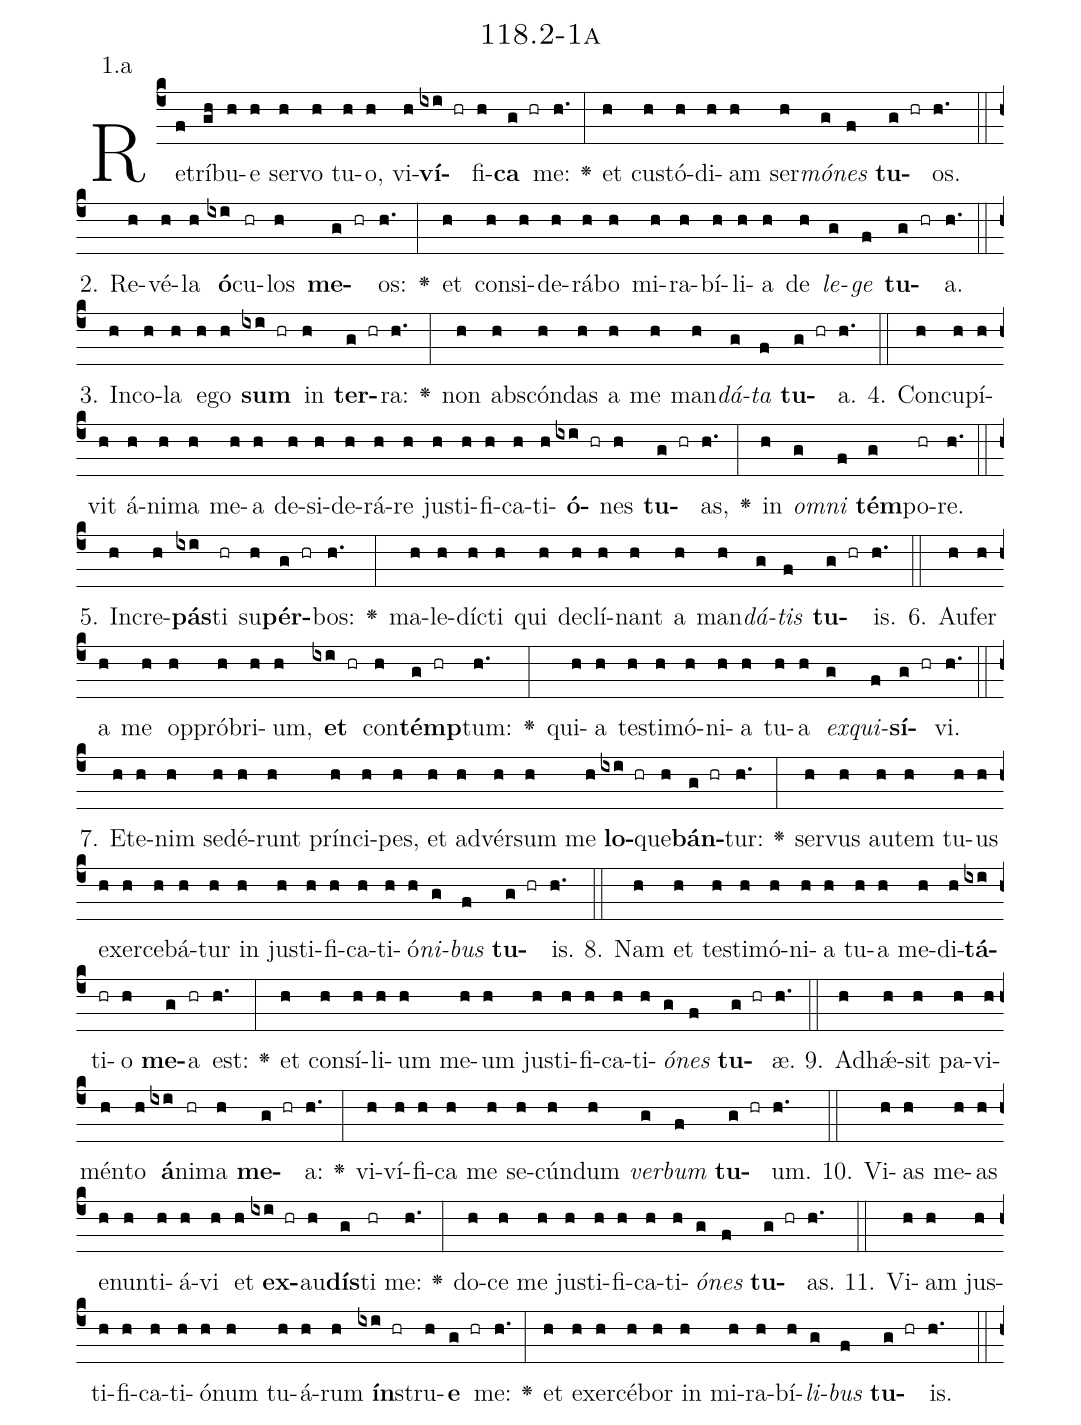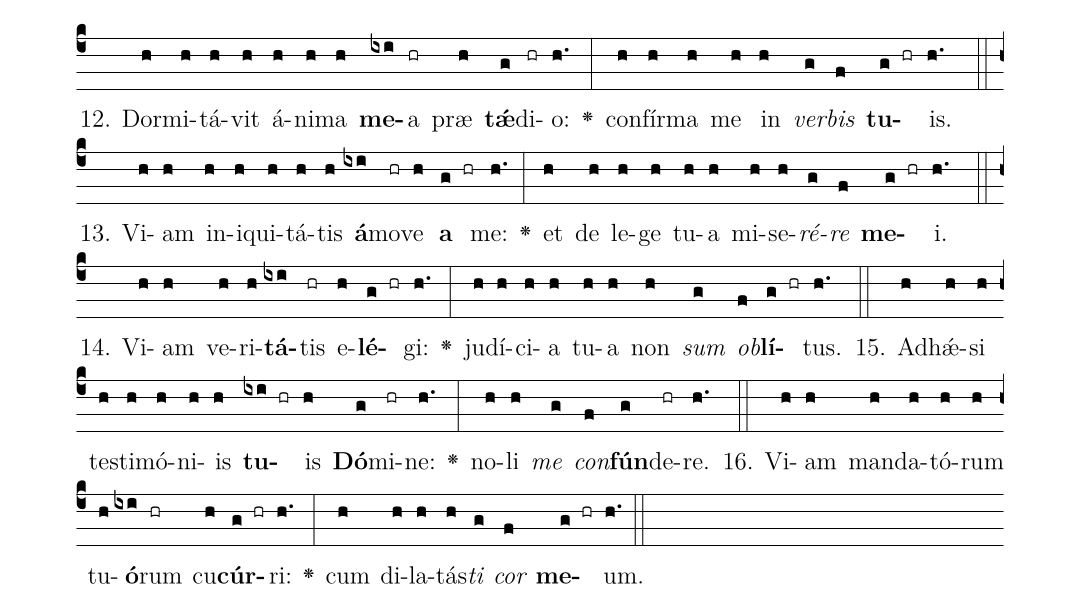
name: 118.2-1a;
annotation: 1.a;
%%
(c4)Re(f)trí(gh)bu(h)e(h) ser(h)vo(h) tu(h)o,(h) vi(h)<b>ví</b>(ixi hr)fi(h)<b>ca</b>(g hr) me:(h.) <v>\greheightstar</v>(:) et(h) cus(h)tó(h)di(h)am(h) ser(h)<i>mó</i>(g)<i>nes</i>(f) <b>tu</b>(g hr)os.(h.) (::)
2. Re(h)vé(h)la(h) <b>ó</b>(ixi)cu(hr)los(h) <b>me</b>(g hr)os:(h.) <v>\greheightstar</v>(:) et(h) con(h)si(h)de(h)rá(h)bo(h) mi(h)ra(h)bí(h)li(h)a(h) de(h) <i>le</i>(g)<i>ge</i>(f) <b>tu</b>(g hr)a.(h.) (::)
3. In(h)co(h)la(h) e(h)go(h) <b>sum</b>(ixi hr) in(h) <b>ter</b>(g hr)ra:(h.) <v>\greheightstar</v>(:) non(h) abs(h)cón(h)das(h) a(h) me(h) man(h)<i>dá</i>(g)<i>ta</i>(f) <b>tu</b>(g hr)a.(h.) (::)
4. Con(h)cu(h)pí(h)vit(h) á(h)ni(h)ma(h) me(h)a(h) de(h)si(h)de(h)rá(h)re(h) jus(h)ti(h)fi(h)ca(h)ti(h)<b>ó</b>(ixi hr)nes(h) <b>tu</b>(g hr)as,(h.) <v>\greheightstar</v>(:) in(h) <i>om</i>(g)<i>ni</i>(f) <b>tém</b>(g)po(hr)re.(h.) (::)
5. In(h)cre(h)<b>pás</b>(ixi)ti(hr) su(h)<b>pér</b>(g hr)bos:(h.) <v>\greheightstar</v>(:) ma(h)le(h)díc(h)ti(h) qui(h) de(h)clí(h)nant(h) a(h) man(h)<i>dá</i>(g)<i>tis</i>(f) <b>tu</b>(g hr)is.(h.) (::)
6. Au(h)fer(h) a(h) me(h) op(h)pró(h)bri(h)um,(h) <b>et</b>(ixi hr) con(h)<b>témp</b>(g hr)tum:(h.) <v>\greheightstar</v>(:) qui(h)a(h) tes(h)ti(h)mó(h)ni(h)a(h) tu(h)a(h) <i>ex</i>(g)<i>qui</i>(f)<b>sí</b>(g hr)vi.(h.) (::)
7. Et(h)e(h)nim(h) se(h)dé(h)runt(h) prín(h)ci(h)pes,(h) et(h) ad(h)vér(h)sum(h) me(h) <b>lo</b>(ixi hr)que(h)<b>bán</b>(g hr)tur:(h.) <v>\greheightstar</v>(:) ser(h)vus(h) au(h)tem(h) tu(h)us(h) ex(h)er(h)ce(h)bá(h)tur(h) in(h) jus(h)ti(h)fi(h)ca(h)ti(h)ó(h)<i>ni</i>(g)<i>bus</i>(f) <b>tu</b>(g hr)is.(h.) (::)
8. Nam(h) et(h) tes(h)ti(h)mó(h)ni(h)a(h) tu(h)a(h) me(h)di(h)<b>tá</b>(ixi)ti(hr)o(h) <b>me</b>(g)a(hr) est:(h.) <v>\greheightstar</v>(:) et(h) con(h)sí(h)li(h)um(h) me(h)um(h) jus(h)ti(h)fi(h)ca(h)ti(h)<i>ó</i>(g)<i>nes</i>(f) <b>tu</b>(g hr)æ.(h.) (::)
9. Ad(h)hǽ(h)sit(h) pa(h)vi(h)mén(h)to(h) <b>á</b>(ixi)ni(hr)ma(h) <b>me</b>(g hr)a:(h.) <v>\greheightstar</v>(:) vi(h)ví(h)fi(h)ca(h) me(h) se(h)cún(h)dum(h) <i>ver</i>(g)<i>bum</i>(f) <b>tu</b>(g hr)um.(h.) (::)
10. Vi(h)as(h) me(h)as(h) e(h)nun(h)ti(h)á(h)vi(h) et(h) <b>ex</b>(ixi hr)au(h)<b>dís</b>(g)ti(hr) me:(h.) <v>\greheightstar</v>(:) do(h)ce(h) me(h) jus(h)ti(h)fi(h)ca(h)ti(h)<i>ó</i>(g)<i>nes</i>(f) <b>tu</b>(g hr)as.(h.) (::)
11. Vi(h)am(h) jus(h)ti(h)fi(h)ca(h)ti(h)ó(h)num(h) tu(h)á(h)rum(h) <b>ín</b>(ixi hr)stru(h)<b>e</b>(g hr) me:(h.) <v>\greheightstar</v>(:) et(h) ex(h)er(h)cé(h)bor(h) in(h) mi(h)ra(h)bí(h)<i>li</i>(g)<i>bus</i>(f) <b>tu</b>(g hr)is.(h.) (::)
12. Dor(h)mi(h)tá(h)vit(h) á(h)ni(h)ma(h) <b>me</b>(ixi)a(hr) præ(h) <b>tǽ</b>(g)di(hr)o:(h.) <v>\greheightstar</v>(:) con(h)fír(h)ma(h) me(h) in(h) <i>ver</i>(g)<i>bis</i>(f) <b>tu</b>(g hr)is.(h.) (::)
13. Vi(h)am(h) in(h)i(h)qui(h)tá(h)tis(h) <b>á</b>(ixi)mo(hr)ve(h) <b>a</b>(g hr) me:(h.) <v>\greheightstar</v>(:) et(h) de(h) le(h)ge(h) tu(h)a(h) mi(h)se(h)<i>ré</i>(g)<i>re</i>(f) <b>me</b>(g hr)i.(h.) (::)
14. Vi(h)am(h) ve(h)ri(h)<b>tá</b>(ixi)tis(hr) e(h)<b>lé</b>(g hr)gi:(h.) <v>\greheightstar</v>(:) ju(h)dí(h)ci(h)a(h) tu(h)a(h) non(h) <i>sum</i>(g) <i>ob</i>(f)<b>lí</b>(g hr)tus.(h.) (::)
15. Ad(h)hǽ(h)si(h) tes(h)ti(h)mó(h)ni(h)is(h) <b>tu</b>(ixi hr)is(h) <b>Dó</b>(g)mi(hr)ne:(h.) <v>\greheightstar</v>(:) no(h)li(h) <i>me</i>(g) <i>con</i>(f)<b>fún</b>(g)de(hr)re.(h.) (::)
16. Vi(h)am(h) man(h)da(h)tó(h)rum(h) tu(h)<b>ó</b>(ixi)rum(hr) cu(h)<b>cúr</b>(g hr)ri:(h.) <v>\greheightstar</v>(:) cum(h) di(h)la(h)tás(h)<i>ti</i>(g) <i>cor</i>(f) <b>me</b>(g hr)um.(h.) (::)
